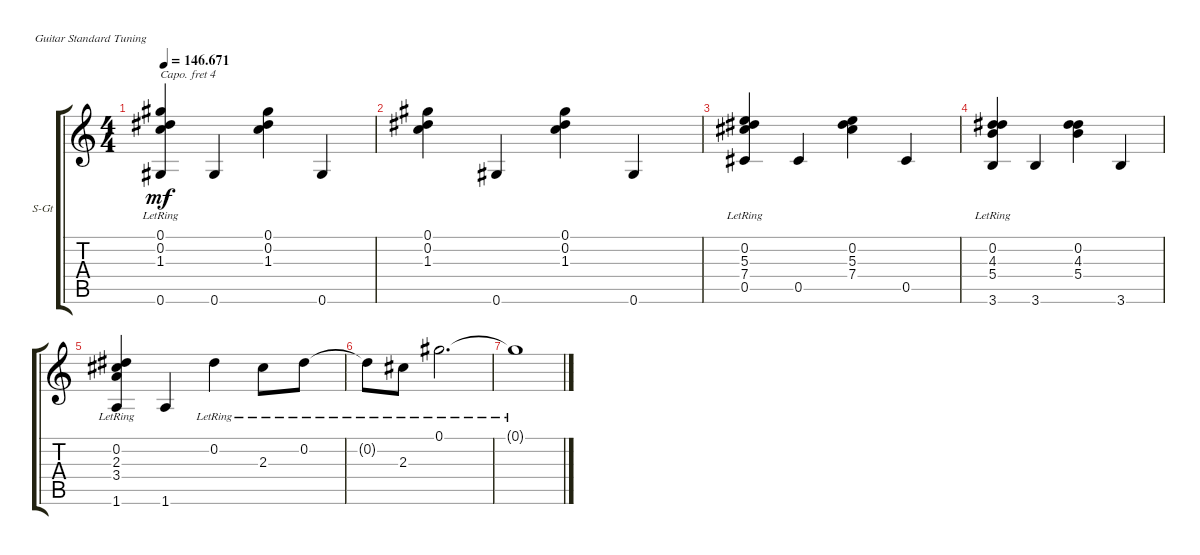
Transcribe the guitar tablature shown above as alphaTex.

\defaultSystemsLayout 4
\bracketExtendMode groupsimilarinstruments
\firstSystemTrackNameOrientation horizontal
\otherSystemsTrackNameOrientation horizontal
\track ("Steel Guitar" "S-Gt") {instrument acousticguitarsteel}
\staff {score tabs}
\capo 4
\tuning (E4 B3 G3 D3 A2 E2)
\ts (4 4)
\tempo
146.671
\accidentals auto
\clef g2
\ottava regular
\simile none
\ks aminor
(0.6{lr} 1.3 0.2 0.1).4{dy mf} 0.6.4 (1.3 0.2 0.1).4 0.6.4 |
(1.3 0.2 0.1).4 0.6.4 (1.3 0.2 0.1).4 0.6.4 |
(0.5{lr} 7.4 5.3 0.2).4 0.5.4 (0.2 5.3 7.4).4 0.5.4 |
(3.6{lr} 0.2 4.3 5.4).4 3.6.4 (0.2 4.3 5.4).4 3.6.4 |
(1.6{lr} 0.2 2.3 3.4).4 1.6.4 0.2{lr}.4 2.3{lr}.8 0.2{lr}.8 |
0.2{lr t}.8 2.3{lr}.8 0.1{lr}.2{d} |
0.1{lr t}.1
